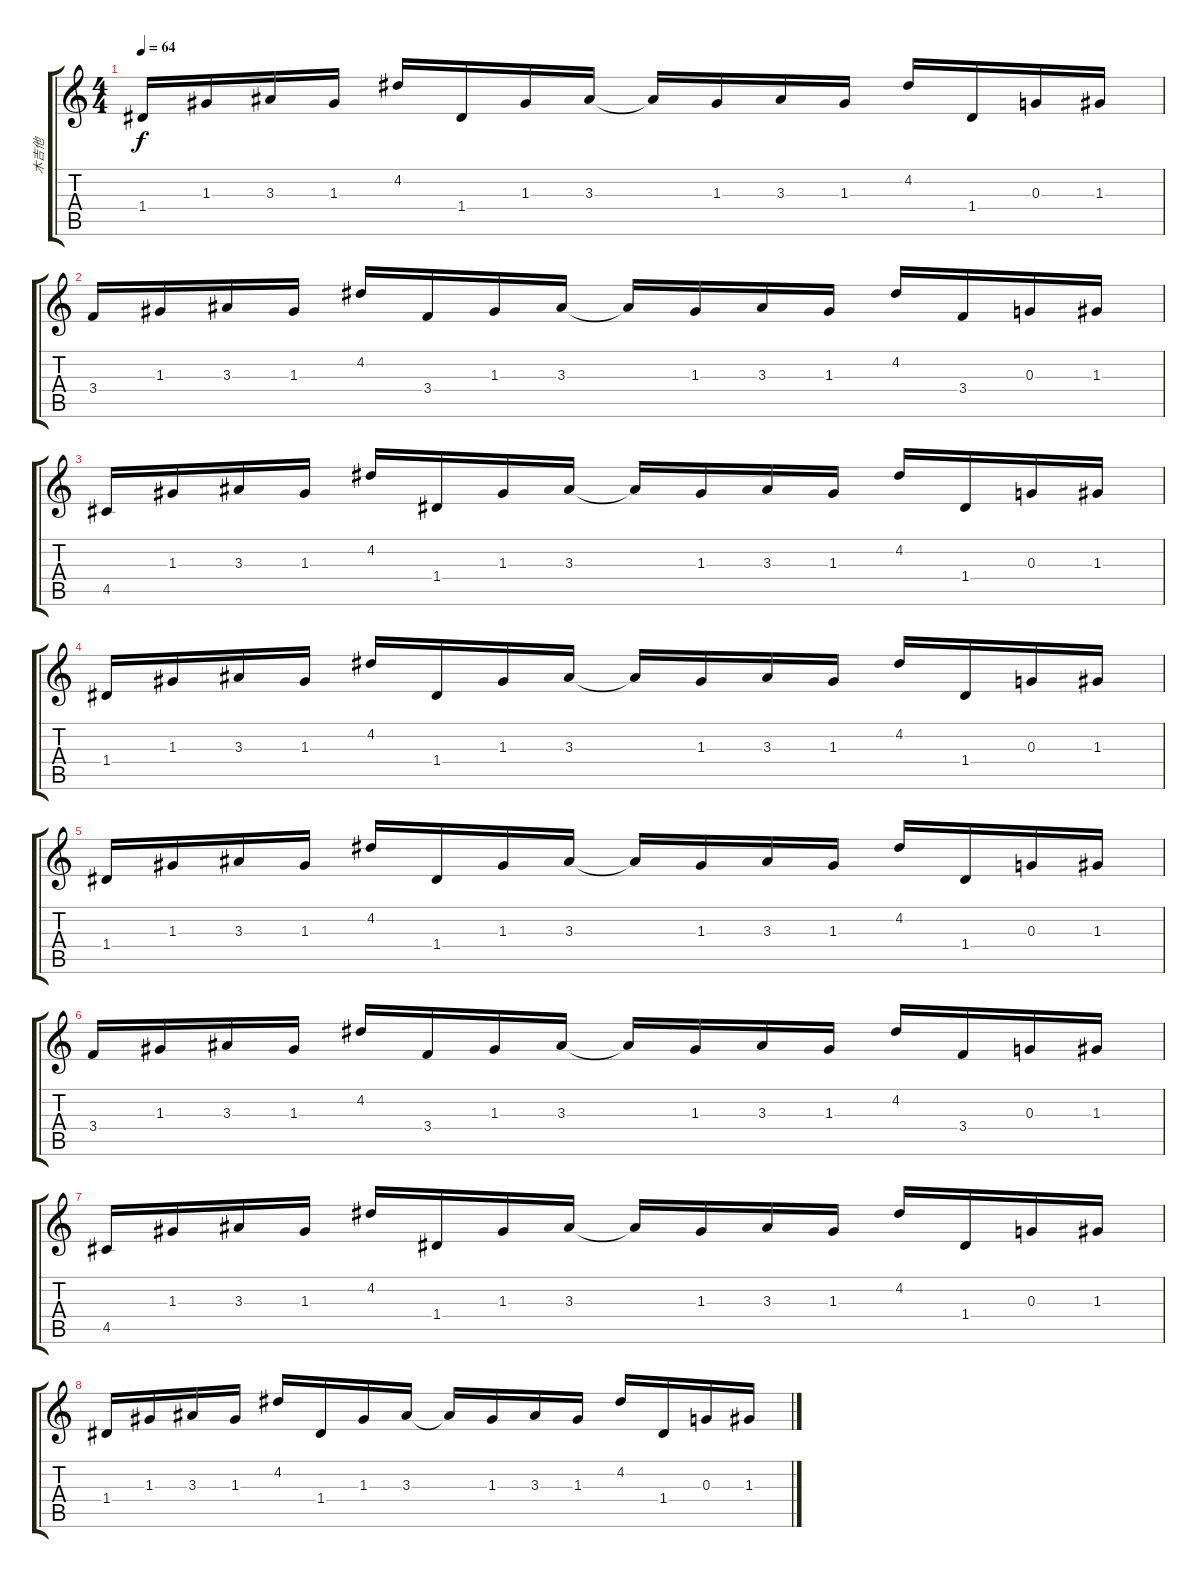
\track ("木吉他" "木吉他") {instrument acousticguitarsteel}
\staff {score tabs}
\tuning (E4 B3 G3 D3 A2 E2) {hide}
\ts (4 4)
\tempo 64
\clef g2
\ks c
1.4.16{dy f} 1.3.16 3.3.16 1.3.16 4.2.16 1.4.16 1.3.16 3.3.16 3.3{t}.16 1.3.16 3.3.16 1.3.16 4.2.16 1.4.16 0.3.16 1.3.16 |
3.4.16 1.3.16 3.3.16 1.3.16 4.2.16 3.4.16 1.3.16 3.3.16 3.3{t}.16 1.3.16 3.3.16 1.3.16 4.2.16 3.4.16 0.3.16 1.3.16 |
4.5.16 1.3.16 3.3.16 1.3.16 4.2.16 1.4.16 1.3.16 3.3.16 3.3{t}.16 1.3.16 3.3.16 1.3.16 4.2.16 1.4.16 0.3.16 1.3.16 |
1.4.16 1.3.16 3.3.16 1.3.16 4.2.16 1.4.16 1.3.16 3.3.16 3.3{t}.16 1.3.16 3.3.16 1.3.16 4.2.16 1.4.16 0.3.16 1.3.16 |
1.4.16 1.3.16 3.3.16 1.3.16 4.2.16 1.4.16 1.3.16 3.3.16 3.3{t}.16 1.3.16 3.3.16 1.3.16 4.2.16 1.4.16 0.3.16 1.3.16 |
3.4.16 1.3.16 3.3.16 1.3.16 4.2.16 3.4.16 1.3.16 3.3.16 3.3{t}.16 1.3.16 3.3.16 1.3.16 4.2.16 3.4.16 0.3.16 1.3.16 |
4.5.16 1.3.16 3.3.16 1.3.16 4.2.16 1.4.16 1.3.16 3.3.16 3.3{t}.16 1.3.16 3.3.16 1.3.16 4.2.16 1.4.16 0.3.16 1.3.16 |
1.4.16 1.3.16 3.3.16 1.3.16 4.2.16 1.4.16 1.3.16 3.3.16 3.3{t}.16 1.3.16 3.3.16 1.3.16 4.2.16 1.4.16 0.3.16 1.3.16
